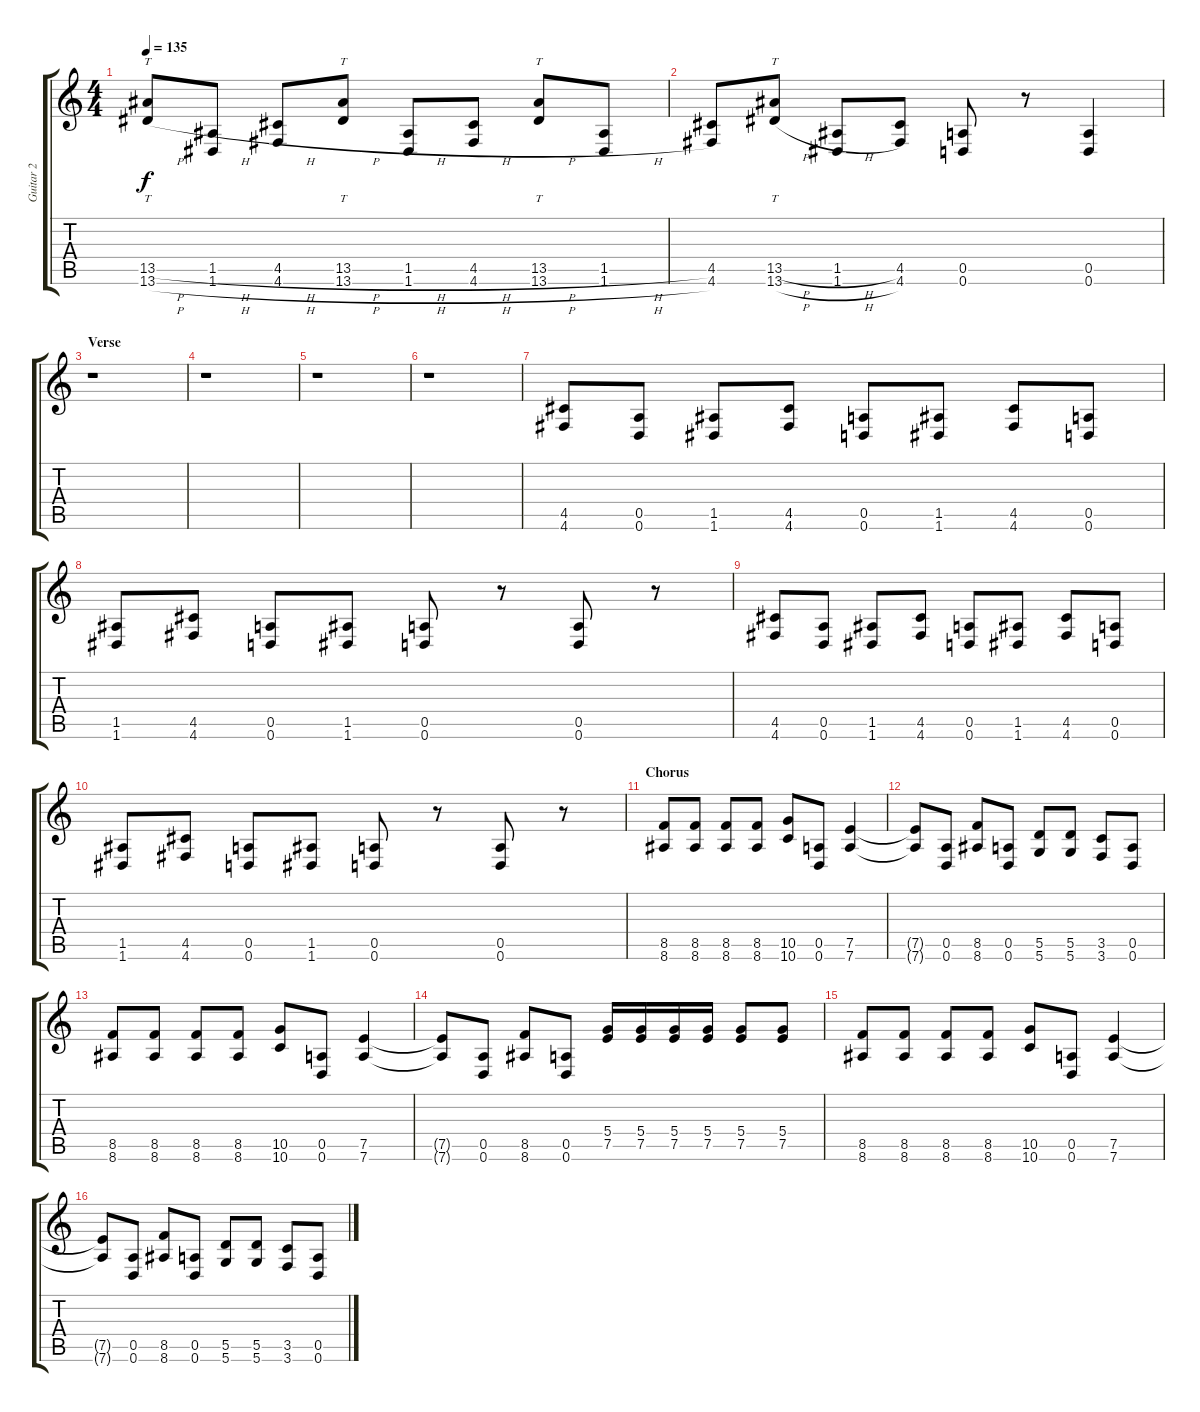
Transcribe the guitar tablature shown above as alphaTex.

\track ("Guitar 2" "Guitar 2") {instrument distortionguitar}
\staff {score tabs}
\tuning (E4 B3 G3 D3 A2 D2) {hide}
\ts (4 4)
\tempo 135
\clef g2
\ks c
(13.5{h} 13.6{h}).8{tt dy f} (1.5{h} 1.6{h}).8 (4.5{h} 4.6{h}).8 (13.5{h} 13.6{h}).8{tt} (1.5{h} 1.6{h}).8 (4.5{h} 4.6{h}).8 (13.5{h} 13.6{h}).8{tt} (1.5{h} 1.6{h}).8 |
(4.5 4.6).8 (13.5{h} 13.6{h}).8{tt} (1.5{h} 1.6{h}).8 (4.5 4.6).8 (0.5 0.6).8 r.8 (0.5 0.6).4 |
\section ("" "Verse")
r.1 |
r.1 |
r.1 |
r.1 |
(4.5 4.6).8 (0.5 0.6).8 (1.5 1.6).8 (4.5 4.6).8 (0.5 0.6).8 (1.5 1.6).8 (4.5 4.6).8 (0.5 0.6).8 |
(1.5 1.6).8 (4.5 4.6).8 (0.5 0.6).8 (1.5 1.6).8 (0.5 0.6).8 r.8 (0.5 0.6).8 r.8 |
(4.5 4.6).8 (0.5 0.6).8 (1.5 1.6).8 (4.5 4.6).8 (0.5 0.6).8 (1.5 1.6).8 (4.5 4.6).8 (0.5 0.6).8 |
(1.5 1.6).8 (4.5 4.6).8 (0.5 0.6).8 (1.5 1.6).8 (0.5 0.6).8 r.8 (0.5 0.6).8 r.8 |
\section ("" "Chorus")
(8.5 8.6).8 (8.5 8.6).8 (8.5 8.6).8 (8.5 8.6).8 (10.5 10.6).8 (0.5 0.6).8 (7.5 7.6).4 |
(7.5{t} 7.6{t}).8 (0.5 0.6).8 (8.5 8.6).8 (0.5 0.6).8 (5.5 5.6).8 (5.5 5.6).8 (3.5 3.6).8 (0.5 0.6).8 |
(8.5 8.6).8 (8.5 8.6).8 (8.5 8.6).8 (8.5 8.6).8 (10.5 10.6).8 (0.5 0.6).8 (7.5 7.6).4 |
(7.5{t} 7.6{t}).8 (0.5 0.6).8 (8.5 8.6).8 (0.5 0.6).8 (5.4 7.5).16 (5.4 7.5).16 (5.4 7.5).16 (5.4 7.5).16 (5.4 7.5).8 (5.4 7.5).8 |
(8.5 8.6).8 (8.5 8.6).8 (8.5 8.6).8 (8.5 8.6).8 (10.5 10.6).8 (0.5 0.6).8 (7.5 7.6).4 |
(7.5{t} 7.6{t}).8 (0.5 0.6).8 (8.5 8.6).8 (0.5 0.6).8 (5.5 5.6).8 (5.5 5.6).8 (3.5 3.6).8 (0.5 0.6).8
